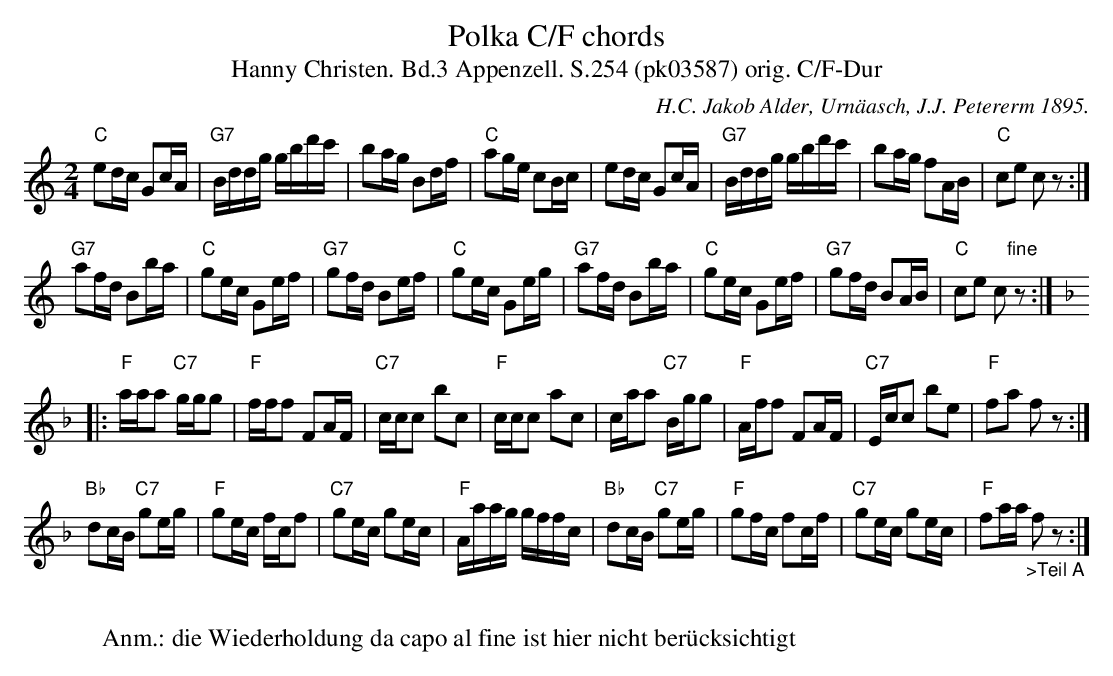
X:1
T:Polka C/F chords
T:Hanny Christen. Bd.3 Appenzell. S.254 (pk03587) orig. C/F-Dur
C: H.C. Jakob Alder, Urnäasch, J.J. Petererm 1895.
M:2/4
L:1/16
K:C %%MIDI gchordon
"C"e2dc G2cA | "G7"Bddg gbd'c' | b2ag B2df | "C"a2ge c2Bc | \
   e2dc G2cA | "G7"Bddg gbd'c' | b2ag f2AB | "C"c2e2 c2 z2 :|
"G7"a2fd B2ba | "C"g2ec G2ef | "G7"g2fd B2ef | "C"g2ec G2eg | \
"G7"a2fd B2ba | "C"g2ec G2ef | "G7"g2fd B2AB | "C"c2e2 c2 "fine"z2 :|
K:F %%MIDI gchordon
|: "F"aaa2 "C7"ggg2 | "F"fff2 F2AF | "C7"ccc2 b2c2 | "F"ccc2 a2c2 | \
      caa2 "C7"Bgg2 | "F"Aff2 F2AF | "C7"Ecc2 b2e2 | "F"f2a2 f2 z2 :|
"Bb"d2cB "C7"g2eg | "F"g2ec fcf2 | "C7"g2ec g2ec | "F"Aaag gffc | \
"Bb"d2cB "C7"g2eg | "F"g2fc f2cf | "C7"g2ec g2ec | "F"f2aa "_>Teil A"f2 z2 :|
W:
W: Anm.: die Wiederholdung da capo al fine ist hier nicht berücksichtigt
